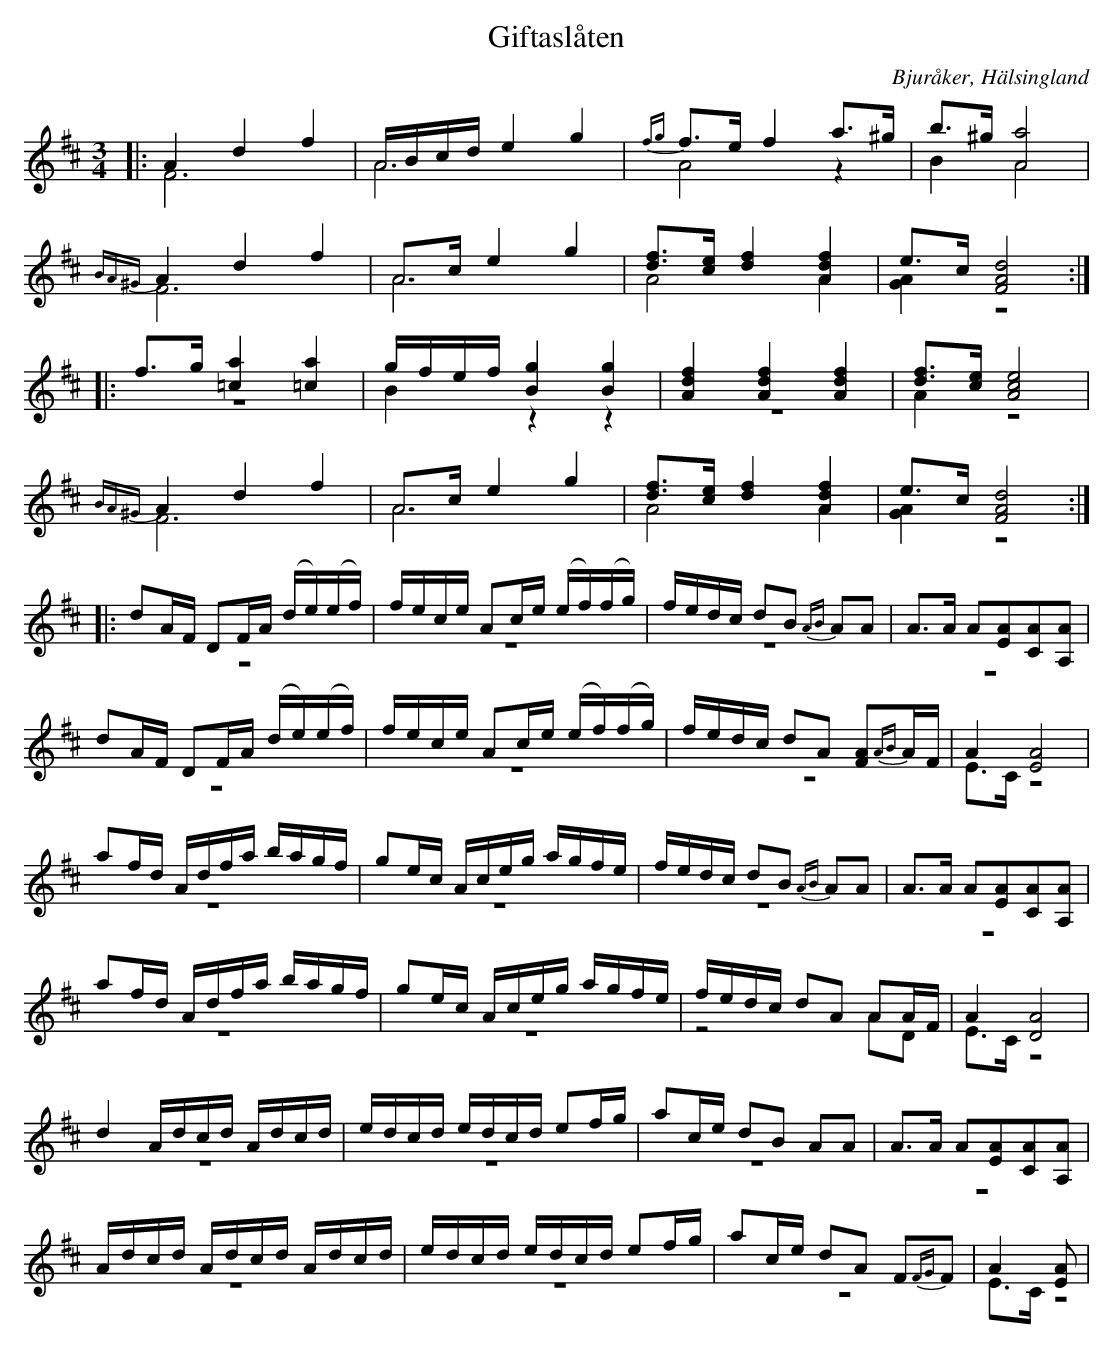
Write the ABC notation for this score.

X:1
T: Giftaslåten
O: Bjuråker, Hälsingland
M: 3/4
L: 1/8
K: D
V:1
V:2 merge
V:1
|: A2 d2 f2|A/B/c/d/ e2 g2|{fg}f>e f2 a>^g |b>^g [A4a4]|
 {BA^G}A2 d2 f2|A>c e2 g2|[df]>[ce] [d2f2] [A2d2f2]| e>c [F4A4d4]:|
|:f>g [=c2a2] [=c2a2]|g/f/e/f/ [B2g2] [B2g2]|[A2d2f2] [A2d2f2] [A2d2f2] |[df]>[ce] [A4c4e4]|
{BA^G}A2 d2 f2|A>c e2 g2|[df]>[ce] [d2f2] [A2d2f2]| e>c [F4A4d4]:|
|: dA/F/ DF/A/  (d/e/)(e/f/)|f/e/c/e/ Ac/e/ (e/f/)(f/g/)|f/e/d/c/ dB {AB}AA|A>A A[EA][CA][A,A]|
dA/F/ DF/A/ (d/e/)(e/f/)|f/e/c/e/ Ac/e/ (e/f/)(f/g/)|f/e/d/c/ dA [FA]{AB}A/F/|A2 [E4A4]|
af/d/ A/d/f/a/  b/a/g/f/| ge/c/ A/c/e/g/ a/g/f/e/|f/e/d/c/ dB {AB}AA|A>A A[EA][CA][A,A]|
af/d/ A/d/f/a/ b/a/g/f/|ge/c/ A/c/e/g/ a/g/f/e/|f/e/d/c/ dA AA/F/| A2 [D4A4]|
d2 A/d/c/d/ A/d/c/d/|e/d/c/d/ e/d/c/d/ ef/g/|ac/e/ dB AA|A>A A[EA][CA][A,A]|
A/d/c/d/ A/d/c/d/ A/d/c/d/|e/d/c/d/ e/d/c/d/ ef/g/| ac/e/ dA F{FG}F|A2 [EA]|
V:2
|: F6| A6|A4 z2|B2 A4|
F6| A6|A4 A2|[G2A2] z4:|
|:z6|B2 z2 z2|z6|A2 z4|
F6|A6|A4 A2|[G2A2] z4:|
z6|z6|z6|z6|
z6|z6|z6|E>C z4|
z6|z6|z6|z6|
z6|z6|z4 AD|E>C z4|
z6|z6|z6|z6|
z6|z6|z6|E>C z4|
